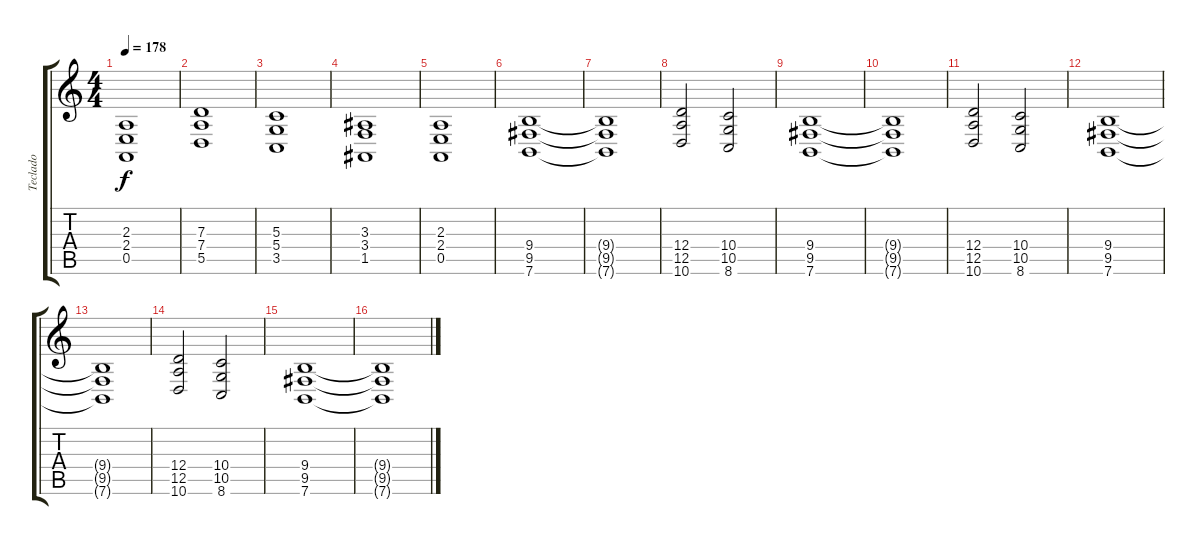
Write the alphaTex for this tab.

\track ("Teclado" "Teclado") {instrument churchorgan}
\staff {score tabs}
\tuning (E4 B3 G3 D3 A2 E2) {hide}
\ts (4 4)
\tempo 178
\clef g2
\ks c
(2.3 2.4 0.5).1{dy f} |
(7.3 7.4 5.5).1 |
(5.3 5.4 3.5).1 |
(3.3 3.4 1.5).1 |
(2.3 2.4 0.5).1 |
(9.4 9.5 7.6).1 |
(9.4{t} 9.5{t} 7.6{t}).1 |
(12.4 12.5 10.6).2 (10.4 10.5 8.6).2 |
(9.4 9.5 7.6).1 |
(9.4{t} 9.5{t} 7.6{t}).1 |
(12.4 12.5 10.6).2 (10.4 10.5 8.6).2 |
(9.4 9.5 7.6).1 |
(9.4{t} 9.5{t} 7.6{t}).1 |
(12.4 12.5 10.6).2 (10.4 10.5 8.6).2 |
(9.4 9.5 7.6).1 |
(9.4{t} 9.5{t} 7.6{t}).1
